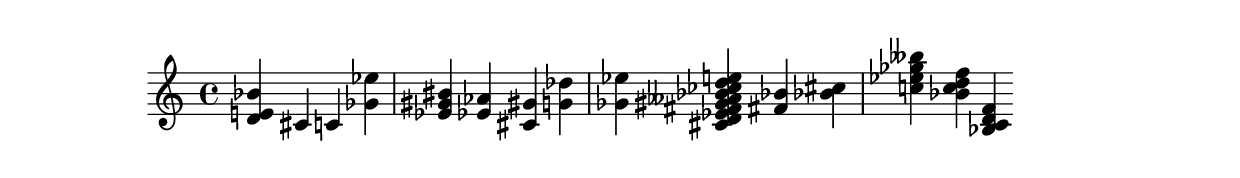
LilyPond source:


\version "2.10.0"

\header {

  texidoc ="Accidentals are placed as closely as possible.
Accidentals in corresponding octaves are aligned.
The top accidental should be nearest to the chord. The
flats in a sixth should be staggered.  "
  
}

\layout {
  ragged-right = ##t
}


\context Voice \relative c'
{
  <d e! bes'!>4
  cis4
  c4
  \transpose c c' {
    <ges es'>
    <bis es gis>4
    <es! as!>
    <gis! cis!>
    <g! des'>
    <ges! es'!>
  }    
  <cis d es fis gis ases bes ces d e! >4
  <bes'! fis!>     
  <bes! cis!>
  <c! es ges beses>
  <bes! c d f >    
  <bes,! c d f >

}


